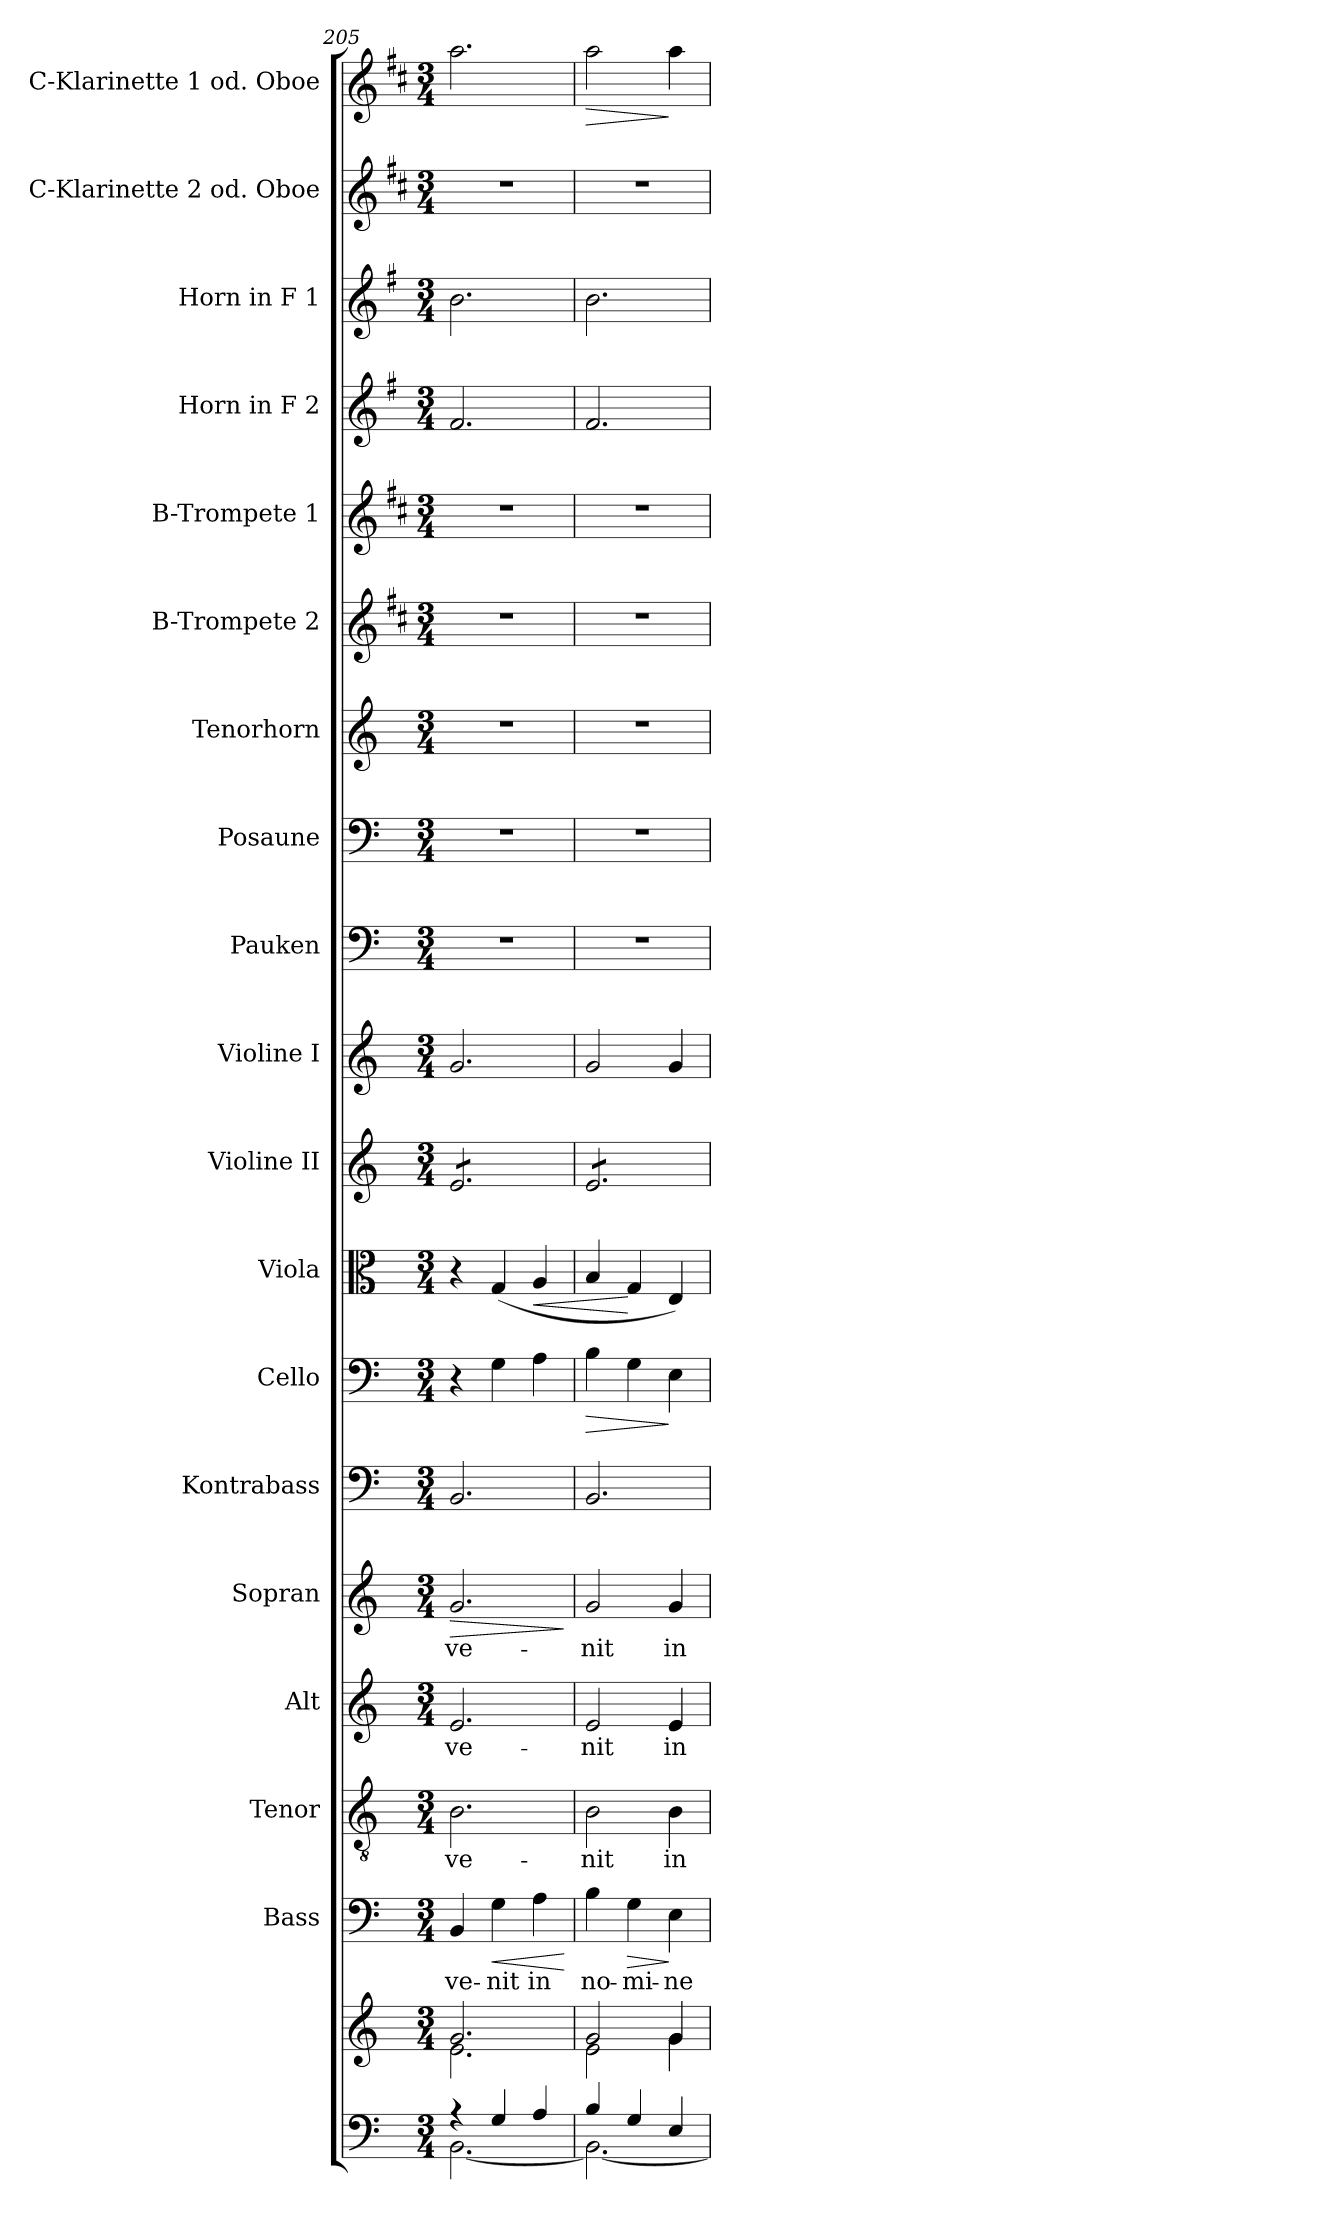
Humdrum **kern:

**kern	**kern	**kern	**text	**dynam	**kern	**text	**kern	**text	**kern	**text	**dynam	**kern	**kern	**dynam	**kern	**dynam	**kern	**kern	**kern	**kern	**kern	**kern	**kern	**kern	**kern	**kern	**kern	**dynam
*part19	*part19	*part18	*part18	*part18	*part17	*part17	*part16	*part16	*part15	*part15	*part15	*part14	*part13	*part13	*part12	*part12	*part11	*part10	*part9	*part8	*part7	*part6	*part5	*part4	*part3	*part2	*part1	*part1
*staff20	*staff19	*staff18	*staff18	*staff18	*staff17	*staff17	*staff16	*staff16	*staff15	*staff15	*staff15	*staff14	*staff13	*staff13	*staff12	*staff12	*staff11	*staff10	*staff9	*staff8	*staff7	*staff6	*staff5	*staff4	*staff3	*staff2	*staff1	*staff1
*	*	*I"Bass	*	*	*I"Tenor	*	*I"Alt	*	*I"Sopran	*	*	*I"Kontrabass	*I"Cello	*	*I"Viola	*	*I"Violine II	*I"Violine I	*I"Pauken	*I"Posaune	*I"Tenorhorn	*I"B-Trompete 2	*I"B-Trompete 1	*I"Horn in F 2	*I"Horn in F 1	*I"C-Klarinette 2 od. Oboe	*I"C-Klarinette 1 od. Oboe	*
*	*	*I'B.	*	*	*I'T.	*	*I'A.	*	*I'S.	*	*	*I'Kb.	*	*	*I'Vla.	*	*I'Vl. II	*I'Vl. I	*I'Pk.	*I'Pos.	*I'T. Hrn.	*I'B Trp. 2	*I'B Trp. 1	*	*	*I'C Kl. 2	*I'C Kl. 1	*
*clefF4	*clefG2	*clefF4	*	*	*clefGv2	*	*clefG2	*	*clefG2	*	*	*clefF4	*clefF4	*	*clefC3	*	*clefG2	*clefG2	*clefF4	*clefF4	*clefG2	*clefG2	*clefG2	*clefG2	*clefG2	*clefG2	*clefG2	*
*	*	*	*	*	*	*	*	*	*	*	*	*ITrd7c12	*	*	*	*	*	*	*	*	*ITrd8c14	*ITrd1c2	*ITrd1c2	*ITrd4c7	*ITrd4c7	*ITrd1c2	*ITrd1c2	*
*k[]	*k[]	*k[]	*	*	*k[]	*	*k[]	*	*k[]	*	*	*k[]	*k[]	*	*k[]	*	*k[]	*k[]	*k[]	*k[]	*k[]	*k[]	*k[]	*k[]	*k[]	*k[]	*k[]	*
*C:	*C:	*C:	*	*	*C:	*	*C:	*	*C:	*	*	*C:	*C:	*	*C:	*	*C:	*C:	*C:	*C:	*C:	*C:	*C:	*C:	*C:	*C:	*C:	*
*M3/4	*M3/4	*M3/4	*	*	*M3/4	*	*M3/4	*	*M3/4	*	*	*M3/4	*M3/4	*	*M3/4	*	*M3/4	*M3/4	*M3/4	*M3/4	*M3/4	*M3/4	*M3/4	*M3/4	*M3/4	*M3/4	*M3/4	*
=205	=205	=205	=205	=205	=205	=205	=205	=205	=205	=205	=205	=205	=205	=205	=205	=205	=205	=205	=205	=205	=205	=205	=205	=205	=205	=205	=205	=205
*^	*^	*	*	*	*	*	*	*	*	*	*	*	*	*	*	*	*	*	*	*	*	*	*	*	*	*	*	*
!	!	!	!	!	!LO:LY:b	!	!	!LO:LY:b	!	!LO:LY:b	!	!LO:LY:b	!LO:HP:b	!	!	!	!	!	!	!	!	!	!	!	!	!	!	!	!	!
*	*	*	*	*	*	*	*	*	*	*	*	*	*	*	*	*	*	*	*tremolo	*	*	*	*	*	*	*	*	*	*	*
4rA	[<2.BB\	2.g/	2.e\	4BB/	ve-	.	2.B\	ve-	2.e/	ve-	2.g/	ve-	>	2.BBB/	4r	.	4r	.	8e/L	2.g/	2.r	2.r	2.r	2.r	2.r	2.B/	2.e\	2.r	2.gg\	.
.	.	.	.	.	.	.	.	.	.	.	.	.	.	.	.	.	.	.	8e/	.	.	.	.	.	.	.	.	.	.	.
!	!	!	!	!	!LO:LY:b	!LO:HP:b	!	!	!	!	!	!	!	!	!	!	!	!	!	!	!	!	!	!	!	!	!	!	!	!
4G/	.	.	.	4G\	-nit	<	.	.	.	.	.	.	.	.	4G\	.	(<4G/	.	8e/	.	.	.	.	.	.	.	.	.	.	.
.	.	.	.	.	.	.	.	.	.	.	.	.	.	.	.	.	.	.	8e/	.	.	.	.	.	.	.	.	.	.	.
!	!	!	!	!	!LO:LY:b	!	!	!	!	!	!	!	!	!	!	!	!	!LO:HP:b	!	!	!	!	!	!	!	!	!	!	!	!
4A/	.	.	.	4A\	in	.	.	.	.	.	.	.	.	.	4A\	.	4A/	<	8e/	.	.	.	.	.	.	.	.	.	.	.
.	.	.	.	.	.	.	.	.	.	.	.	.	.	.	.	.	.	.	8e/J	.	.	.	.	.	.	.	.	.	.	.
*v	*v	*	*	*	*	*	*	*	*	*	*	*	*	*	*	*	*	*	*	*	*	*	*	*	*	*	*	*	*	*
*	*v	*v	*	*	*	*	*	*	*	*	*	*	*	*	*	*	*	*	*	*	*	*	*	*	*	*	*	*	*
.	.	.	.	[	.	.	.	.	.	.	]	.	.	.	.	.	.	.	.	.	.	.	.	.	.	.	.	.
=206	=206	=206	=206	=206	=206	=206	=206	=206	=206	=206	=206	=206	=206	=206	=206	=206	=206	=206	=206	=206	=206	=206	=206	=206	=206	=206	=206	=206
*^	*^	*	*	*	*	*	*	*	*	*	*	*	*	*	*	*	*	*	*	*	*	*	*	*	*	*	*	*
!	!	!	!	!	!LO:LY:b	!	!	!LO:LY:b	!	!LO:LY:b	!	!LO:LY:b	!	!	!	!LO:HP:b	!	!	!	!	!	!	!	!	!	!	!	!	!	!LO:HP:b
4B/	2.BB\_	2g/	2e\	4B\	no-	.	2B\	-nit	2e/	-nit	2g/	-nit	.	2.BBB/	4B\	>	4B/	.	8e/L	2g/	2.r	2.r	2.r	2.r	2.r	2.B/	2.e\	2.r	2gg\	>
.	.	.	.	.	.	.	.	.	.	.	.	.	.	.	.	.	.	.	8e/	.	.	.	.	.	.	.	.	.	.	.
!	!	!	!	!	!LO:LY:b	!LO:HP:b	!	!	!	!	!	!	!	!	!	!	!	!	!	!	!	!	!	!	!	!	!	!	!	!
4G/	.	.	.	4G\	-mi-	>	.	.	.	.	.	.	.	.	4G\	.	4G/	[	8e/	.	.	.	.	.	.	.	.	.	.	.
.	.	.	.	.	.	.	.	.	.	.	.	.	.	.	.	.	.	.	8e/	.	.	.	.	.	.	.	.	.	.	.
!	!	!	!	!	!LO:LY:b	!	!	!LO:LY:b	!	!LO:LY:b	!	!LO:LY:b	!	!	!	!	!	!	!	!	!	!	!	!	!	!	!	!	!	!
4E/	.	4g/	4g\	4E\	-ne	]	4B\	in	4e/	in	4g/	in	.	.	4E\	]	4E/)	.	8e/	4g/	.	.	.	.	.	.	.	.	4gg\	]
.	.	.	.	.	.	.	.	.	.	.	.	.	.	.	.	.	.	.	8e/J	.	.	.	.	.	.	.	.	.	.	.
*	*	*	*	*	*	*	*	*	*	*	*	*	*	*	*	*	*	*	*Xtremolo	*	*	*	*	*	*	*	*	*	*	*
*v	*v	*	*	*	*	*	*	*	*	*	*	*	*	*	*	*	*	*	*	*	*	*	*	*	*	*	*	*	*	*
*	*v	*v	*	*	*	*	*	*	*	*	*	*	*	*	*	*	*	*	*	*	*	*	*	*	*	*	*	*	*
=	=	=	=	=	=	=	=	=	=	=	=	=	=	=	=	=	=	=	=	=	=	=	=	=	=	=	=	=
*-	*-	*-	*-	*-	*-	*-	*-	*-	*-	*-	*-	*-	*-	*-	*-	*-	*-	*-	*-	*-	*-	*-	*-	*-	*-	*-	*-	*-
